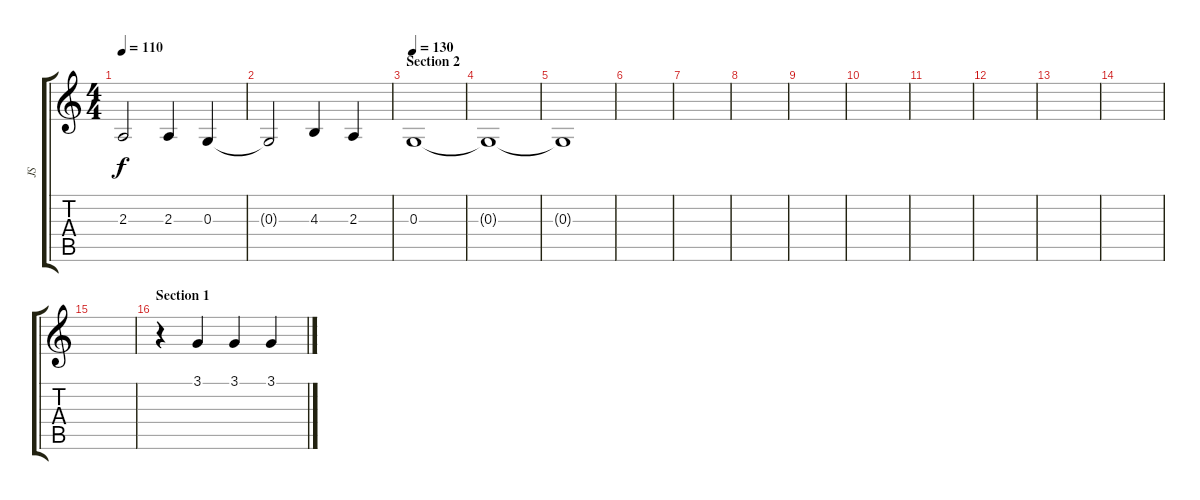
\track ("JS" "JS") {instrument oboe}
\staff {score tabs}
\tuning (E4 B3 G3 D3 A2 E2) {hide}
\ts (4 4)
\tempo 110
\clef g2
\ks c
2.3.2{dy f} 2.3.4 0.3.4 |
0.3{t}.2 4.3.4 2.3.4 |
\section ("" "Section 2")
\tempo 130
0.3.1 |
0.3{t}.1{volume 0} |
0.3{t}.1 |
|
|
|
|
|
|
|
|
|
|
\section ("" "Section 1")
r.4{volume 13} 3.1.4 3.1.4 3.1.4
